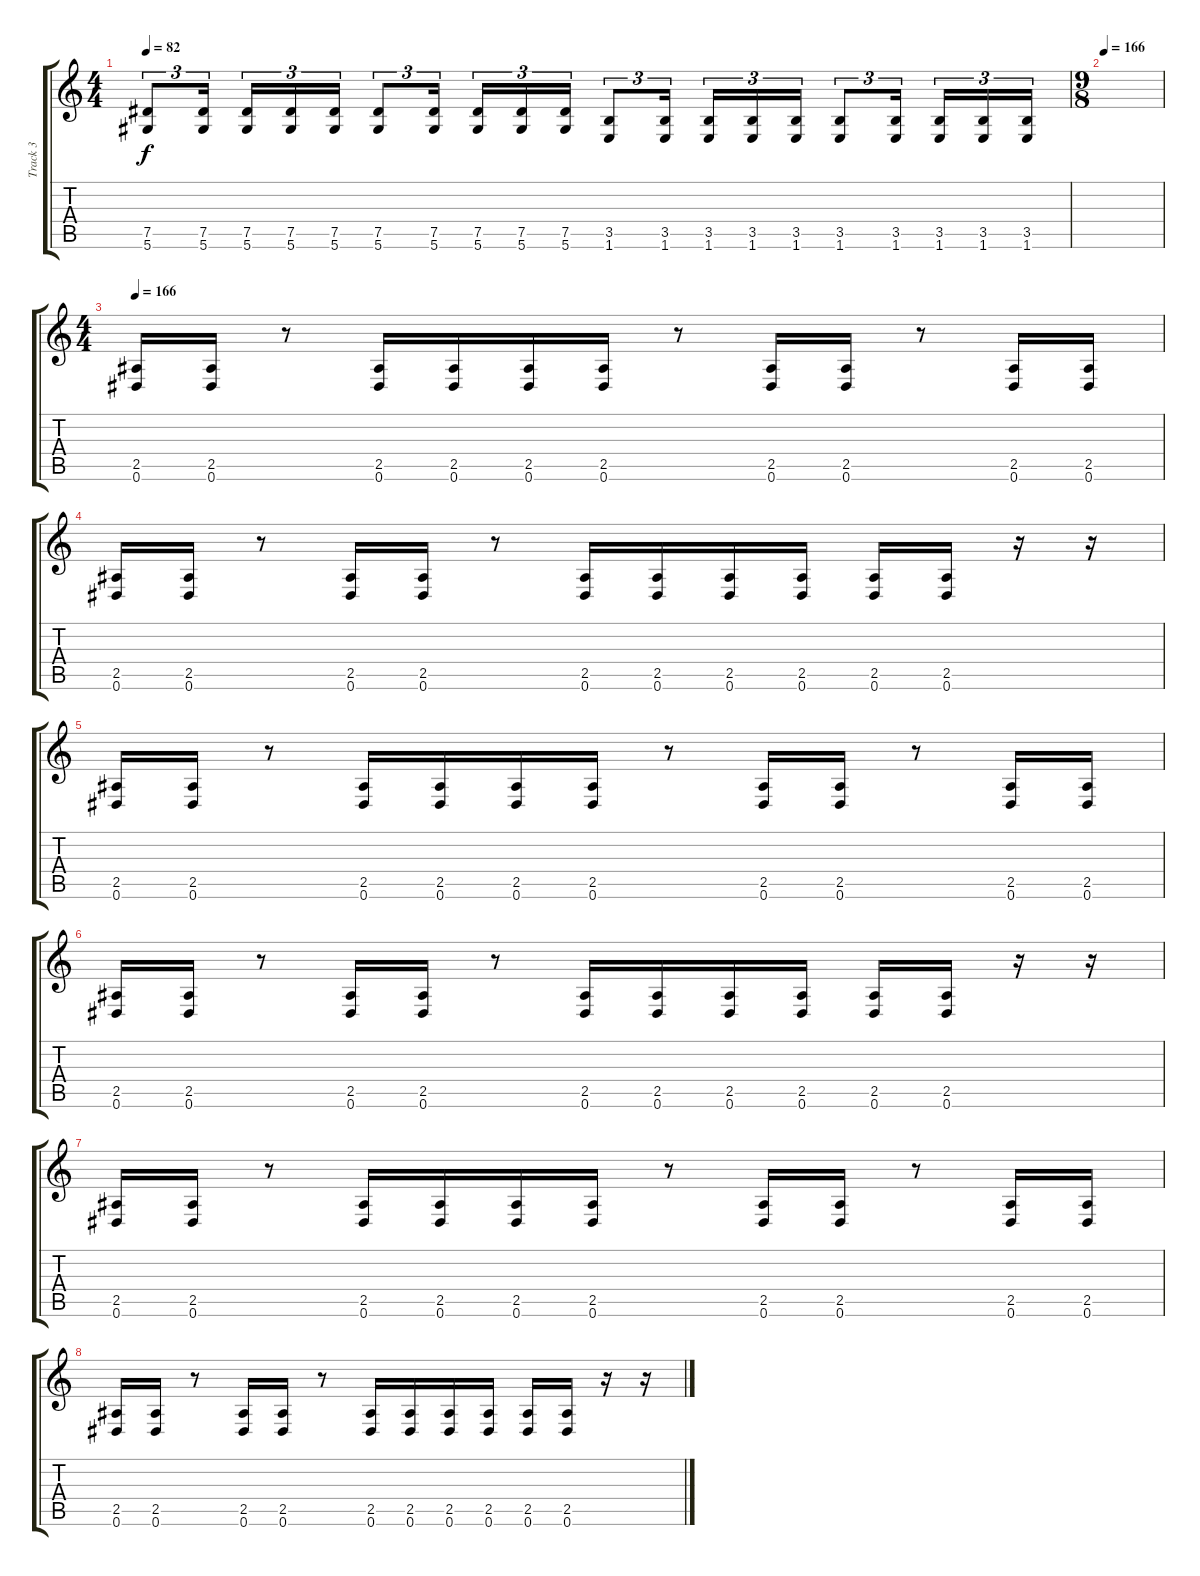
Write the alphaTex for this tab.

\track ("Track 3" "Track 3") {instrument distortionguitar}
\staff {score tabs}
\tuning (Eb4 Bb3 Gb3 Db3 Ab2 Eb2) {hide}
\ts (4 4)
\tempo 82
\clef g2
\ks c
(7.5 5.6).8{tu (3 2) dy f} (7.5 5.6).16{tu (3 2)} (7.5 5.6).16{tu (3 2)} (7.5 5.6).16{tu (3 2)} (7.5 5.6).16{tu (3 2)} (7.5 5.6).8{tu (3 2)} (7.5 5.6).16{tu (3 2)} (7.5 5.6).16{tu (3 2)} (7.5 5.6).16{tu (3 2)} (7.5 5.6).16{tu (3 2)} (3.5 1.6).8{tu (3 2)} (3.5 1.6).16{tu (3 2)} (3.5 1.6).16{tu (3 2)} (3.5 1.6).16{tu (3 2)} (3.5 1.6).16{tu (3 2)} (3.5 1.6).8{tu (3 2)} (3.5 1.6).16{tu (3 2)} (3.5 1.6).16{tu (3 2)} (3.5 1.6).16{tu (3 2)} (3.5 1.6).16{tu (3 2)} |
\ts (9 8)
\tempo 166
|
\ts (4 4)
\tempo 166
(2.5 0.6).16{volume 16} (2.5 0.6).16 r.8 (2.5 0.6).16 (2.5 0.6).16 (2.5 0.6).16 (2.5 0.6).16 r.8 (2.5 0.6).16 (2.5 0.6).16 r.8 (2.5 0.6).16 (2.5 0.6).16 |
(2.5 0.6).16 (2.5 0.6).16 r.8 (2.5 0.6).16 (2.5 0.6).16 r.8 (2.5 0.6).16 (2.5 0.6).16 (2.5 0.6).16 (2.5 0.6).16 (2.5 0.6).16 (2.5 0.6).16 r.16 r.16 |
(2.5 0.6).16 (2.5 0.6).16 r.8 (2.5 0.6).16 (2.5 0.6).16 (2.5 0.6).16 (2.5 0.6).16 r.8 (2.5 0.6).16 (2.5 0.6).16 r.8 (2.5 0.6).16 (2.5 0.6).16 |
(2.5 0.6).16 (2.5 0.6).16 r.8 (2.5 0.6).16 (2.5 0.6).16 r.8 (2.5 0.6).16 (2.5 0.6).16 (2.5 0.6).16 (2.5 0.6).16 (2.5 0.6).16 (2.5 0.6).16 r.16 r.16 |
(2.5 0.6).16 (2.5 0.6).16 r.8 (2.5 0.6).16 (2.5 0.6).16 (2.5 0.6).16 (2.5 0.6).16 r.8 (2.5 0.6).16 (2.5 0.6).16 r.8 (2.5 0.6).16 (2.5 0.6).16 |
(2.5 0.6).16 (2.5 0.6).16 r.8 (2.5 0.6).16 (2.5 0.6).16 r.8 (2.5 0.6).16 (2.5 0.6).16 (2.5 0.6).16 (2.5 0.6).16 (2.5 0.6).16 (2.5 0.6).16 r.16 r.16
